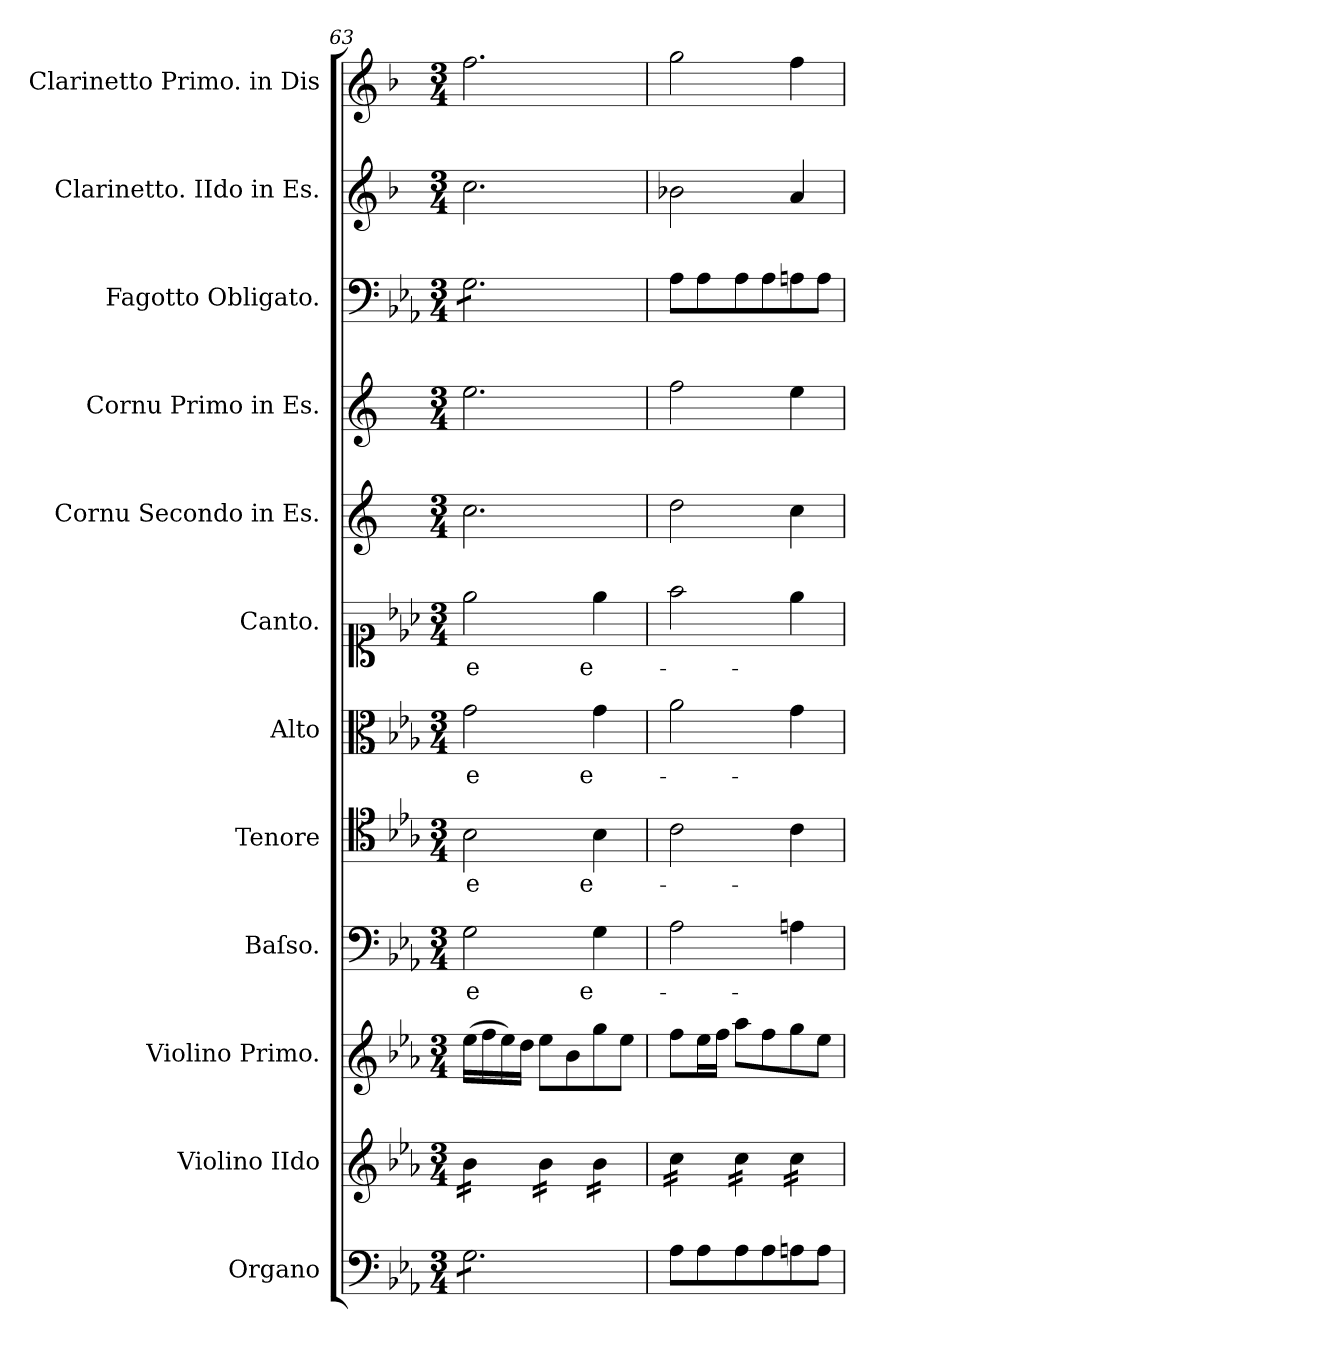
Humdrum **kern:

**kern	**kern	**kern	**kern	**text	**kern	**text	**kern	**text	**kern	**text	**kern	**kern	**kern	**kern	**kern
*part12	*part11	*part10	*part9	*part9	*part8	*part8	*part7	*part7	*part6	*part6	*part5	*part4	*part3	*part2	*part1
*staff12	*staff11	*staff10	*staff9	*staff9	*staff8	*staff8	*staff7	*staff7	*staff6	*staff6	*staff5	*staff4	*staff3	*staff2	*staff1
*I"Organo	*I"Violino IIdo	*I"Violino Primo.	*I"Baſso.	*	*I"Tenore	*	*I"Alto	*	*I"Canto.	*	*I"Cornu Secondo in Es.	*I"Cornu Primo in Es.	*I"Fagotto Obligato.	*I"Clarinetto. IIdo in Es.	*I"Clarinetto Primo. in Dis
*I'org	*I'vl II	*I'vl I	*I'B	*	*I'T	*	*I'A	*	*	*	*I'cor 2 in E♭	*I'cor 1 in E♭	*I'fag	*I'cl 2 in E♭	*I'cl 2 in E♭
*clefF4	*clefG2	*clefG2	*clefF4	*	*clefC4	*	*clefC3	*	*clefC1	*	*clefG2	*clefG2	*clefF4	*clefG2	*clefG2
*	*	*	*	*	*	*	*	*	*	*	*ITrd5c9	*ITrd5c9	*	*ITrd1c2	*ITrd1c2
*k[b-e-a-]	*k[b-e-a-]	*k[b-e-a-]	*k[b-e-a-]	*	*k[b-e-a-]	*	*k[b-e-a-]	*	*k[b-e-a-]	*	*k[b-e-a-]	*k[b-e-a-]	*k[b-e-a-]	*k[b-e-a-]	*k[b-e-a-]
*M3/4	*M3/4	*M3/4	*M3/4	*	*M3/4	*	*M3/4	*	*M3/4	*	*M3/4	*M3/4	*M3/4	*M3/4	*M3/4
=63	=63	=63	=63	=63	=63	=63	=63	=63	=63	=63	=63	=63	=63	=63	=63
*tremolo	*	*	*	*	*	*	*	*	*	*	*	*	*	*	*
*	*tremolo	*	*	*	*	*	*	*	*	*	*	*	*	*	*
*	*	*	*	*	*	*	*	*	*	*	*	*	*tremolo	*	*
8G\L	16b-\LL	(16ee-\LL	2G\	-e	2B-\	-e	2g\	-e	2ee-\	-e	2.e-\	2.g\	8G\L	2.b-\	2.ee-\
.	16b-\	16ff\	.	.	.	.	.	.	.	.	.	.	.	.	.
8G\	16b-\	16ee-\)	.	.	.	.	.	.	.	.	.	.	8G\	.	.
.	16b-\JJ	16dd\JJ	.	.	.	.	.	.	.	.	.	.	.	.	.
8G\	16b-\LL	8ee-\L	.	.	.	.	.	.	.	.	.	.	8G\	.	.
.	16b-\	.	.	.	.	.	.	.	.	.	.	.	.	.	.
8G\	16b-\	8b-\	.	.	.	.	.	.	.	.	.	.	8G\	.	.
.	16b-\JJ	.	.	.	.	.	.	.	.	.	.	.	.	.	.
8G\	16b-\LL	8gg\	4G\	e-	4B-\	e-	4g\	e-	4ee-\	e-	.	.	8G\	.	.
.	16b-\	.	.	.	.	.	.	.	.	.	.	.	.	.	.
8G\J	16b-\	8ee-\J	.	.	.	.	.	.	.	.	.	.	8G\J	.	.
*	*	*	*	*	*	*	*	*	*	*	*	*	*Xtremolo	*	*
*Xtremolo	*	*	*	*	*	*	*	*	*	*	*	*	*	*	*
.	16b-\JJ	.	.	.	.	.	.	.	.	.	.	.	.	.	.
=64	=64	=64	=64	=64	=64	=64	=64	=64	=64	=64	=64	=64	=64	=64	=64
8A-\L	16cc\LL	8ff\L	2A-\	.	2c\	.	2a-\	.	2ff\	.	2f\	2a-\	8A-\L	2a-X\	2ff\
.	16cc\	.	.	.	.	.	.	.	.	.	.	.	.	.	.
8A-\	16cc\	16ee-\L	.	.	.	.	.	.	.	.	.	.	8A-\	.	.
.	16cc\JJ	16ff\JJ	.	.	.	.	.	.	.	.	.	.	.	.	.
8A-\	16cc\LL	8aa-\L	.	.	.	.	.	.	.	.	.	.	8A-\	.	.
.	16cc\	.	.	.	.	.	.	.	.	.	.	.	.	.	.
8A-\	16cc\	8ff\	.	.	.	.	.	.	.	.	.	.	8A-\	.	.
.	16cc\JJ	.	.	.	.	.	.	.	.	.	.	.	.	.	.
8An\	16cc\LL	8gg\	4An\	.	4c\	.	4g\	.	4ee-\	.	4e-\	4g\	8An\	4g/	4ee-\
.	16cc\	.	.	.	.	.	.	.	.	.	.	.	.	.	.
8A\J	16cc\	8ee-\J	.	.	.	.	.	.	.	.	.	.	8A\J	.	.
.	16cc\JJ	.	.	.	.	.	.	.	.	.	.	.	.	.	.
*	*Xtremolo	*	*	*	*	*	*	*	*	*	*	*	*	*	*
=	=	=	=	=	=	=	=	=	=	=	=	=	=	=	=
*-	*-	*-	*-	*-	*-	*-	*-	*-	*-	*-	*-	*-	*-	*-	*-
